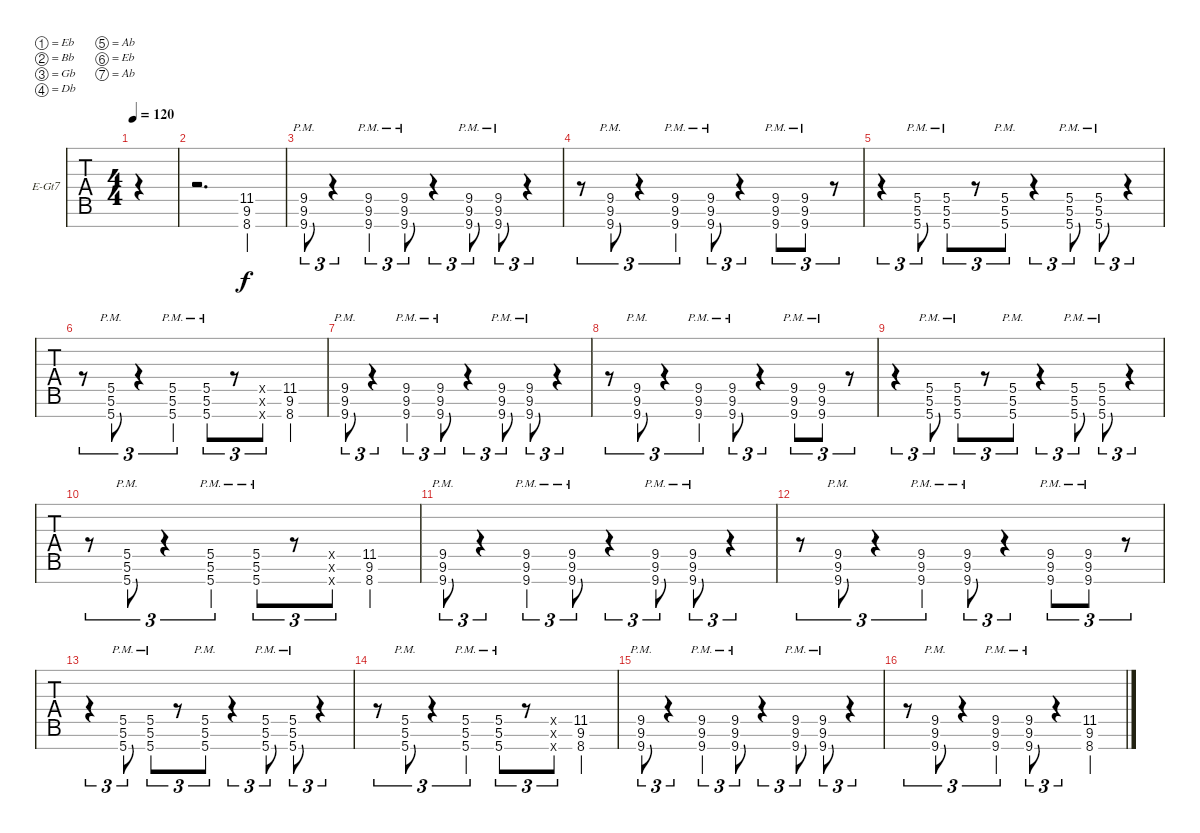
\defaultSystemsLayout 4
\bracketExtendMode groupsimilarinstruments
\firstSystemTrackNameOrientation horizontal
\otherSystemsTrackNameOrientation horizontal
\track ("Aaron" "E-Gt7") {instrument distortionguitar}
\staff {tabs}
\tuning (Eb4 Bb3 Gb3 Db3 Ab2 Eb2 Ab1)
\ts (4 4)
\tempo 120
\clef g2
\ks c
|
r.2{d} (11.5 9.6 8.7).4 |
(9.5{pm} 9.6{pm} 9.7{pm}).8{tu (3 2)} r.4{tu (3 2)} (9.5{pm} 9.6{pm} 9.7{pm}).4{tu (3 2)} (9.5{pm} 9.6{pm} 9.7{pm}).8{tu (3 2)} r.4{tu (3 2)} (9.5{pm} 9.6{pm} 9.7{pm}).8{tu (3 2)} (9.5{pm} 9.6{pm} 9.7{pm}).8{tu (3 2)} r.4{tu (3 2)} |
r.8{tu (3 2)} (9.5{pm} 9.6{pm} 9.7{pm}).8{tu (3 2)} r.4{tu (3 2)} (9.5{pm} 9.6{pm} 9.7{pm}).4{tu (3 2)} (9.5{pm} 9.6{pm} 9.7{pm}).8{tu (3 2)} r.4{tu (3 2)} (9.5{pm} 9.6{pm} 9.7{pm}).8{tu (3 2)} (9.5{pm} 9.6{pm} 9.7{pm}).8{tu (3 2)} r.8{tu (3 2)} |
r.4{tu (3 2)} (5.5{pm} 5.6{pm} 5.7{pm}).8{tu (3 2)} (5.5{pm} 5.6{pm} 5.7{pm}).8{tu (3 2)} r.8{tu (3 2)} (5.5{pm} 5.6{pm} 5.7{pm}).8{tu (3 2)} r.4{tu (3 2)} (5.5{pm} 5.6{pm} 5.7{pm}).8{tu (3 2)} (5.5{pm} 5.6{pm} 5.7{pm}).8{tu (3 2)} r.4{tu (3 2)} |
r.8{tu (3 2)} (5.7{pm} 5.6{pm} 5.5{pm}).8{tu (3 2)} r.4{tu (3 2)} (5.7{pm} 5.6{pm} 5.5{pm}).4{tu (3 2)} (5.7{pm} 5.6{pm} 5.5{pm}).8{tu (3 2)} r.8{tu (3 2)} (0.7{x} 0.6{x} 0.5{x}).8{tu (3 2)} (11.5 9.6 8.7).4 |
(9.5{pm} 9.6{pm} 9.7{pm}).8{tu (3 2)} r.4{tu (3 2)} (9.5{pm} 9.6{pm} 9.7{pm}).4{tu (3 2)} (9.5{pm} 9.6{pm} 9.7{pm}).8{tu (3 2)} r.4{tu (3 2)} (9.5{pm} 9.6{pm} 9.7{pm}).8{tu (3 2)} (9.5{pm} 9.6{pm} 9.7{pm}).8{tu (3 2)} r.4{tu (3 2)} |
r.8{tu (3 2)} (9.5{pm} 9.6{pm} 9.7{pm}).8{tu (3 2)} r.4{tu (3 2)} (9.5{pm} 9.6{pm} 9.7{pm}).4{tu (3 2)} (9.5{pm} 9.6{pm} 9.7{pm}).8{tu (3 2)} r.4{tu (3 2)} (9.5{pm} 9.6{pm} 9.7{pm}).8{tu (3 2)} (9.5{pm} 9.6{pm} 9.7{pm}).8{tu (3 2)} r.8{tu (3 2)} |
r.4{tu (3 2)} (5.5{pm} 5.6{pm} 5.7{pm}).8{tu (3 2)} (5.5{pm} 5.6{pm} 5.7{pm}).8{tu (3 2)} r.8{tu (3 2)} (5.5{pm} 5.6{pm} 5.7{pm}).8{tu (3 2)} r.4{tu (3 2)} (5.5{pm} 5.6{pm} 5.7{pm}).8{tu (3 2)} (5.5{pm} 5.6{pm} 5.7{pm}).8{tu (3 2)} r.4{tu (3 2)} |
r.8{tu (3 2)} (5.7{pm} 5.6{pm} 5.5{pm}).8{tu (3 2)} r.4{tu (3 2)} (5.7{pm} 5.6{pm} 5.5{pm}).4{tu (3 2)} (5.7{pm} 5.6{pm} 5.5{pm}).8{tu (3 2)} r.8{tu (3 2)} (0.7{x} 0.6{x} 0.5{x}).8{tu (3 2)} (11.5 9.6 8.7).4 |
(9.5{pm} 9.6{pm} 9.7{pm}).8{tu (3 2)} r.4{tu (3 2)} (9.5{pm} 9.6{pm} 9.7{pm}).4{tu (3 2)} (9.5{pm} 9.6{pm} 9.7{pm}).8{tu (3 2)} r.4{tu (3 2)} (9.5{pm} 9.6{pm} 9.7{pm}).8{tu (3 2)} (9.5{pm} 9.6{pm} 9.7{pm}).8{tu (3 2)} r.4{tu (3 2)} |
r.8{tu (3 2)} (9.7{pm} 9.6{pm} 9.5{pm}).8{tu (3 2)} r.4{tu (3 2)} (9.7{pm} 9.6{pm} 9.5{pm}).4{tu (3 2)} (9.7{pm} 9.6{pm} 9.5{pm}).8{tu (3 2)} r.4{tu (3 2)} (9.7{pm} 9.6{pm} 9.5{pm}).8{tu (3 2)} (9.7{pm} 9.6{pm} 9.5{pm}).8{tu (3 2)} r.8{tu (3 2)} |
r.4{tu (3 2)} (5.5{pm} 5.6{pm} 5.7{pm}).8{tu (3 2)} (5.5{pm} 5.6{pm} 5.7{pm}).8{tu (3 2)} r.8{tu (3 2)} (5.5{pm} 5.6{pm} 5.7{pm}).8{tu (3 2)} r.4{tu (3 2)} (5.5{pm} 5.6{pm} 5.7{pm}).8{tu (3 2)} (5.5{pm} 5.6{pm} 5.7{pm}).8{tu (3 2)} r.4{tu (3 2)} |
r.8{tu (3 2)} (5.5{pm} 5.6{pm} 5.7{pm}).8{tu (3 2)} r.4{tu (3 2)} (5.5{pm} 5.6{pm} 5.7{pm}).4{tu (3 2)} (5.5{pm} 5.6{pm} 5.7{pm}).8{tu (3 2)} r.8{tu (3 2)} (0.5{x} 0.6{x} 0.7{x}).8{tu (3 2)} (11.5 9.6 8.7).4 |
(9.5{pm} 9.6{pm} 9.7{pm}).8{tu (3 2)} r.4{tu (3 2)} (9.5{pm} 9.6{pm} 9.7{pm}).4{tu (3 2)} (9.5{pm} 9.6{pm} 9.7{pm}).8{tu (3 2)} r.4{tu (3 2)} (9.5{pm} 9.6{pm} 9.7{pm}).8{tu (3 2)} (9.5{pm} 9.6{pm} 9.7{pm}).8{tu (3 2)} r.4{tu (3 2)} |
r.8{tu (3 2)} (9.7{pm} 9.6{pm} 9.5{pm}).8{tu (3 2)} r.4{tu (3 2)} (9.7{pm} 9.6{pm} 9.5{pm}).4{tu (3 2)} (9.7{pm} 9.6{pm} 9.5{pm}).8{tu (3 2)} r.4{tu (3 2)} (11.5 9.6 8.7).4
